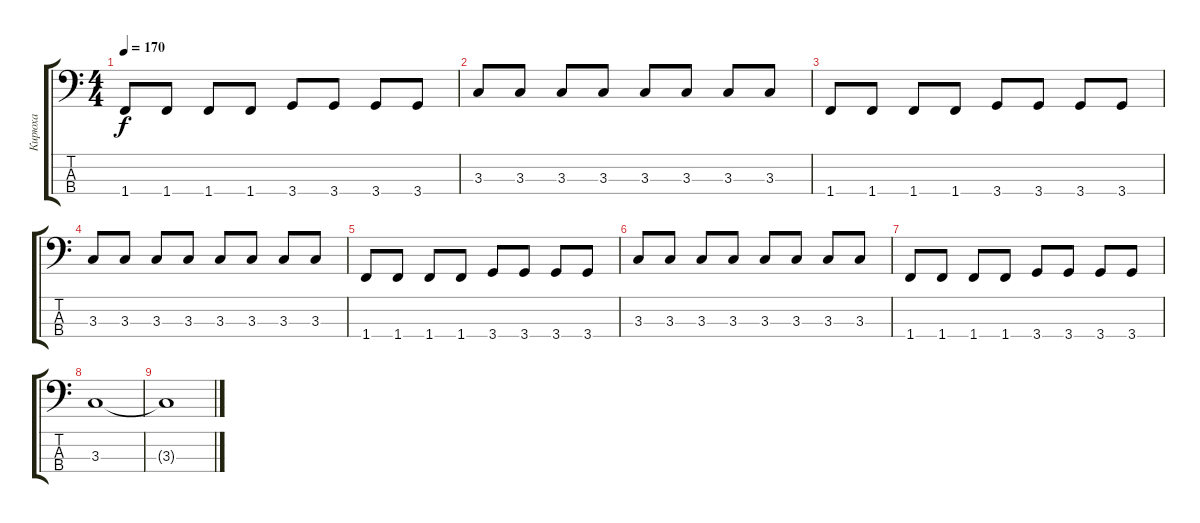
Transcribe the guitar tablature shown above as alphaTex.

\track ("Кирюха" "Кирюха") {instrument electricbassfinger}
\staff {score tabs}
\tuning (G2 D2 A1 E1) {hide}
\ts (4 4)
\tempo 170
\clef f4
\ks c
1.4.8{dy f} 1.4.8 1.4.8 1.4.8 3.4.8 3.4.8 3.4.8 3.4.8 |
3.3.8 3.3.8 3.3.8 3.3.8 3.3.8 3.3.8 3.3.8 3.3.8 |
1.4.8 1.4.8 1.4.8 1.4.8 3.4.8 3.4.8 3.4.8 3.4.8 |
3.3.8 3.3.8 3.3.8 3.3.8 3.3.8 3.3.8 3.3.8 3.3.8 |
1.4.8 1.4.8 1.4.8 1.4.8 3.4.8 3.4.8 3.4.8 3.4.8 |
3.3.8 3.3.8 3.3.8 3.3.8 3.3.8 3.3.8 3.3.8 3.3.8 |
1.4.8 1.4.8 1.4.8 1.4.8 3.4.8 3.4.8 3.4.8 3.4.8 |
3.3.1 |
3.3{t}.1
